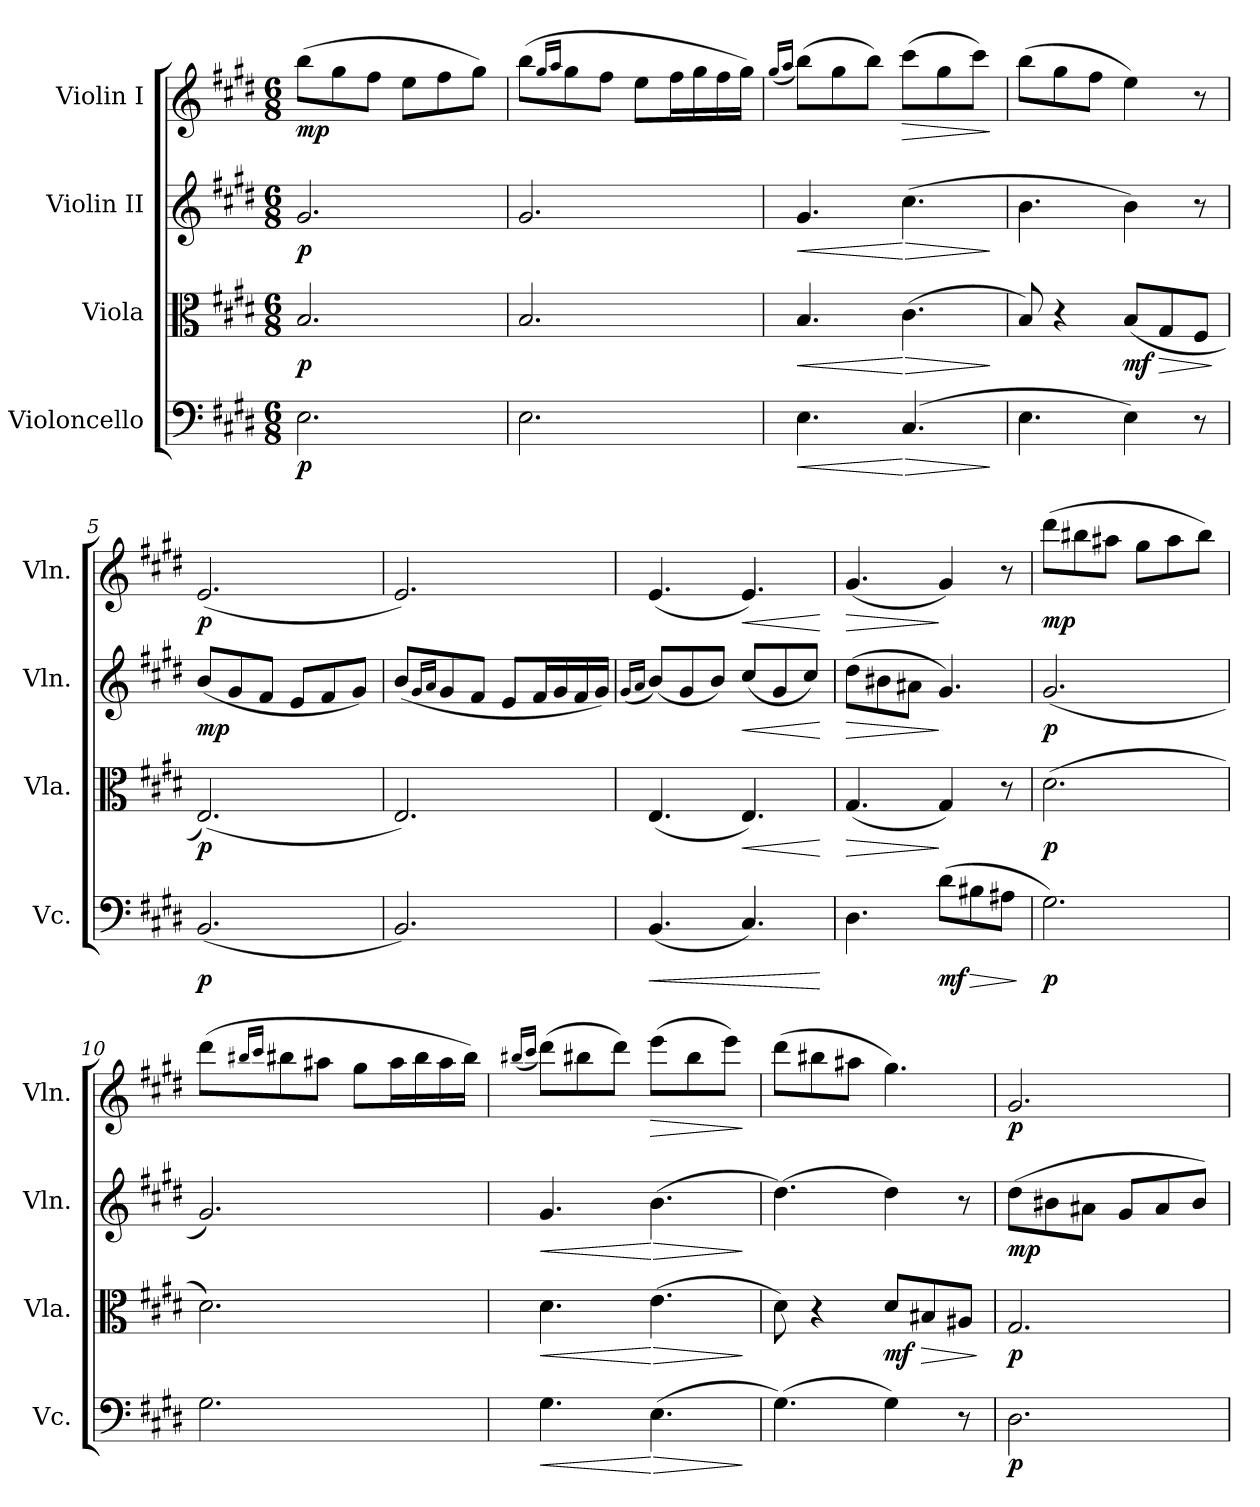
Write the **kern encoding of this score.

**kern	**dynam	**kern	**dynam	**kern	**dynam	**kern	**dynam
*part4	*part4	*part3	*part3	*part2	*part2	*part1	*part1
*staff4	*staff4	*staff3	*staff3	*staff2	*staff2	*staff1	*staff1
*I"Violoncello	*	*I"Viola	*	*I"Violin II	*	*I"Violin I	*
*I'Vc.	*	*I'Vla.	*	*I'Vln.	*	*I'Vln.	*
*clefF4	*	*clefC3	*	*clefG2	*	*clefG2	*
*k[f#c#g#d#]	*	*k[f#c#g#d#]	*	*k[f#c#g#d#]	*	*k[f#c#g#d#]	*
*M6/8	*	*M6/8	*	*M6/8	*	*M6/8	*
*MM75	*	*MM75	*	*MM75	*	*MM75	*
=1	=1	=1	=1	=1	=1	=1	=1
!	!LO:DY:b	!	!LO:DY:b	!	!LO:DY:b	!	!LO:DY:b
2.E\	p	2.B/	p	2.g#/	p	(8bb\L	mp
.	.	.	.	.	.	8gg#\	.
.	.	.	.	.	.	8ff#\J	.
.	.	.	.	.	.	8ee\L	.
.	.	.	.	.	.	8ff#\	.
.	.	.	.	.	.	8gg#\J)	.
=2	=2	=2	=2	=2	=2	=2	=2
2.E\	.	2.B/	.	2.g#/	.	(8bb\L	.
.	.	.	.	.	.	16qgg#/LL	.
.	.	.	.	.	.	16qaa/JJ	.
.	.	.	.	.	.	8gg#\	.
.	.	.	.	.	.	8ff#\J	.
.	.	.	.	.	.	8ee\L	.
.	.	.	.	.	.	16ff#\L	.
.	.	.	.	.	.	16gg#\	.
.	.	.	.	.	.	16ff#\	.
.	.	.	.	.	.	16gg#\JJ)	.
=3	=3	=3	=3	=3	=3	=3	=3
.	.	.	.	.	.	(16qgg#/LL	.
.	.	.	.	.	.	16qaa/JJ	.
!	!LO:HP:b	!	!LO:HP:b	!	!LO:HP:b	!	!
4.E\	<	4.B/	<	4.g#/	<	(8bb\L)	.
.	.	.	.	.	.	8gg#\	.
.	.	.	.	.	.	8bb\J)	.
!	!LO:HP:n=1:b	!	!LO:HP:n=1:b	!	!LO:HP:n=1:b	!	!LO:HP:b
(4.C#/	[ >	(4.c#\	[ >	(4.cc#\	[ >	(8ccc#\L	>
.	.	.	.	.	.	8gg#\	.
.	.	.	.	.	.	8ccc#\J)	.
.	]	.	]	.	]	.	]
=4	=4	=4	=4	=4	=4	=4	=4
4.E\	.	8B/)	.	4.b\	.	(8bb\L	.
.	.	4r	.	.	.	8gg#\	.
.	.	.	.	.	.	8ff#\J	.
!	!	!	!LO:DY:b	!	!	!	!
4E\)	.	(8B/L	mf	4b\)	.	4ee\)	.
!	!	!	!LO:HP:b	!	!	!	!
.	.	8G#/	>	.	.	.	.
8r	.	8F#/J	.	8r	.	8r	.
.	.	.	]	.	.	.	.
=5	=5	=5	=5	=5	=5	=5	=5
!	!LO:DY:b	!	!LO:DY:b	!	!LO:DY:b	!	!LO:DY:b
(2.BB/	p	(2.E/)	p	(8b/L	mp	(2.e/	p
.	.	.	.	8g#/	.	.	.
.	.	.	.	8f#/J	.	.	.
.	.	.	.	8e/L	.	.	.
.	.	.	.	8f#/	.	.	.
.	.	.	.	8g#/J)	.	.	.
!!LO:LB:g=z
=6	=6	=6	=6	=6	=6	=6	=6
2.BB/)	.	2.E/)	.	(8b/L	.	2.e/)	.
.	.	.	.	16qg#/LL	.	.	.
.	.	.	.	16qa/JJ	.	.	.
.	.	.	.	8g#/	.	.	.
.	.	.	.	8f#/J	.	.	.
.	.	.	.	8e/L	.	.	.
.	.	.	.	16f#/L	.	.	.
.	.	.	.	16g#/	.	.	.
.	.	.	.	16f#/	.	.	.
.	.	.	.	16g#/JJ)	.	.	.
=7	=7	=7	=7	=7	=7	=7	=7
.	.	.	.	(16qg#/LL	.	.	.
.	.	.	.	16qa/JJ	.	.	.
!	!LO:HP:b	!	!	!	!	!	!
(4.BB/	<	(4.E/	.	(8b/L)	.	(4.e/	.
.	.	.	.	8g#/	.	.	.
.	.	.	.	8b/J)	.	.	.
!	!	!	!LO:HP:b	!	!LO:HP:b	!	!LO:HP:b
4.C#/)	.	4.E/)	<	(8cc#/L	<	4.e/)	<
.	.	.	.	8g#/	.	.	.
.	.	.	.	8cc#/J)	.	.	.
.	[	.	[	.	[	.	[
=8	=8	=8	=8	=8	=8	=8	=8
!	!	!	!LO:HP:b	!	!LO:HP:b	!	!LO:HP:b
4.D#\	.	(4.G#/	>	(8dd#\L	>	(4.g#/	>
.	.	.	.	8b#X\	.	.	.
.	.	.	.	8a#X\J	.	.	.
!	!LO:DY:b	!	!	!	!	!	!
(8d#\L	mf	4G#/)	]	4.g#/)	]	4g#/)	]
!	!LO:HP:b	!	!	!	!	!	!
8B#X\	>	.	.	.	.	.	.
8A#X\J	.	8r	.	.	.	8r	.
.	]	.	.	.	.	.	.
=9	=9	=9	=9	=9	=9	=9	=9
!	!LO:DY:b	!	!LO:DY:b	!	!LO:DY:b	!	!LO:DY:b
2.G#\)	p	(2.d#\	p	(2.g#/	p	(8ddd#\L	mp
.	.	.	.	.	.	8bb#X\	.
.	.	.	.	.	.	8aa#X\J	.
.	.	.	.	.	.	8gg#\L	.
.	.	.	.	.	.	8aa#\	.
.	.	.	.	.	.	8bb#\J)	.
!!LO:PB:g=z
=10	=10	=10	=10	=10	=10	=10	=10
2.G#\	.	2.d#\)	.	2.g#/)	.	(8ddd#\L	.
.	.	.	.	.	.	16qbb#X/LL	.
.	.	.	.	.	.	16qccc#/JJ	.
.	.	.	.	.	.	8bb#\	.
.	.	.	.	.	.	8aa#X\J	.
.	.	.	.	.	.	8gg#\L	.
.	.	.	.	.	.	16aa#\L	.
.	.	.	.	.	.	16bb#\	.
.	.	.	.	.	.	16aa#\	.
.	.	.	.	.	.	16bb#\JJ)	.
=11	=11	=11	=11	=11	=11	=11	=11
.	.	.	.	.	.	(16qbb#X/LL	.
.	.	.	.	.	.	16qccc#/JJ	.
!	!LO:HP:b	!	!LO:HP:b	!	!LO:HP:b	!	!
4.G#\	<	4.d#\	<	4.g#/	<	(8ddd#\L)	.
.	.	.	.	.	.	8bb#\	.
.	.	.	.	.	.	8ddd#\J)	.
!	!LO:HP:n=1:b	!	!LO:HP:n=1:b	!	!LO:HP:n=1:b	!	!LO:HP:b
(4.E\	[ >	(4.e\	[ >	(4.b\	[ >	(8eee\L	>
.	.	.	.	.	.	8bb#\	.
.	.	.	.	.	.	8eee\J)	.
.	]	.	]	.	]	.	]
=12	=12	=12	=12	=12	=12	=12	=12
(4.G#\)	.	8d#\)	.	(4.dd#\)	.	(8ddd#\L	.
.	.	4r	.	.	.	8bb#X\	.
.	.	.	.	.	.	8aa#X\J	.
!	!	!	!LO:DY:b	!	!	!	!
4G#\)	.	8d#/L	mf	4dd#\)	.	4.gg#\)	.
!	!	!	!LO:HP:b	!	!	!	!
.	.	8B#X/	>	.	.	.	.
8r	.	8A#X/J	.	8r	.	.	.
.	.	.	]	.	.	.	.
=13	=13	=13	=13	=13	=13	=13	=13
!	!LO:DY:b	!	!LO:DY:b	!	!LO:DY:b	!	!LO:DY:b
2.D#\	p	2.G#/	p	(8dd#\L	mp	2.g#/	p
.	.	.	.	8b#X\	.	.	.
.	.	.	.	8a#X\J	.	.	.
.	.	.	.	8g#/L	.	.	.
.	.	.	.	8a#/	.	.	.
.	.	.	.	8b#/J)	.	.	.
=	=	=	=	=	=	=	=
*-	*-	*-	*-	*-	*-	*-	*-
